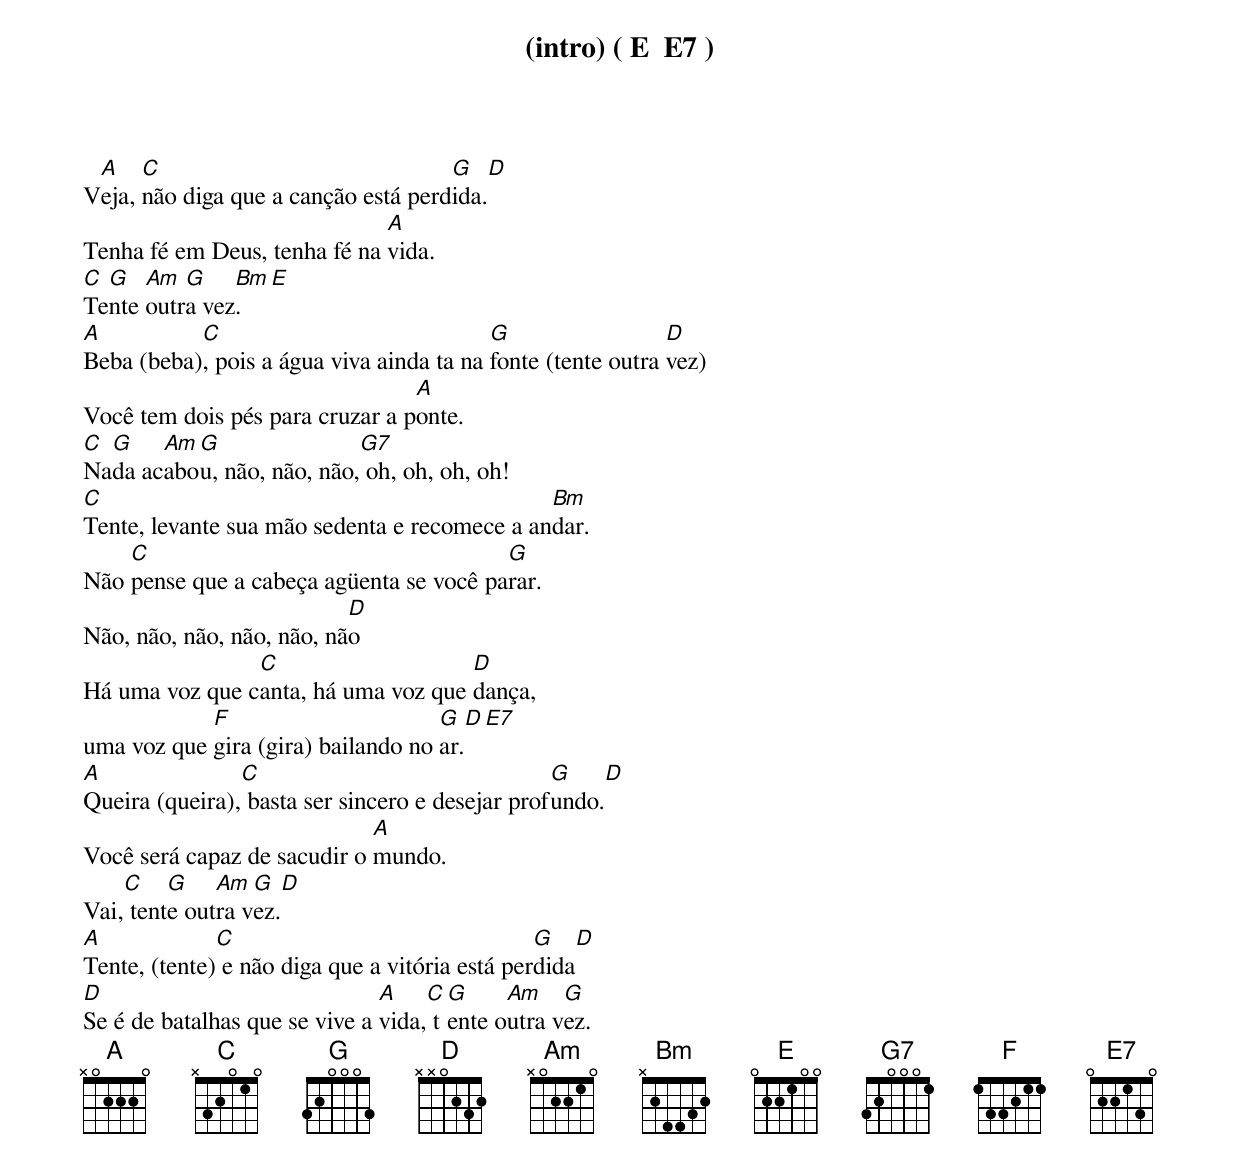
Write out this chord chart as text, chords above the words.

(intro) ( E  E7 )

 A    C                              G     D
Veja, não diga que a canção está perdida.
                              A
Tenha fé em Deus, tenha fé na vida.
C G   Am  G    Bm   E
Tente outra vez.
A          C                              G                  D
Beba (beba), pois a água viva ainda ta na fonte (tente outra vez)
                                 A
Você tem dois pés para cruzar a ponte.
C G    Am G                G7
Nada acabou, não, não, não, oh, oh, oh, oh!
C                                             Bm
Tente, levante sua mão sedenta e recomece a andar.
    C                                    G
Não pense que a cabeça agüenta se você parar.
                           D
Não, não, não, não, não, não
                C                    D
Há uma voz que canta, há uma voz que dança,
            F                       G     D  E7
uma voz que gira (gira) bailando no ar.
A               C                                G          D
Queira (queira), basta ser sincero e desejar profundo.
                             A
Você será capaz de sacudir o mundo.
    C    G    Am  G         D
Vai, tente outra vez.
A             C                                 G          D
Tente, (tente) e não diga que a vitória está perdida
D                              A    C G     Am    G
Se é de batalhas que se vive a vida, tente outra vez.
